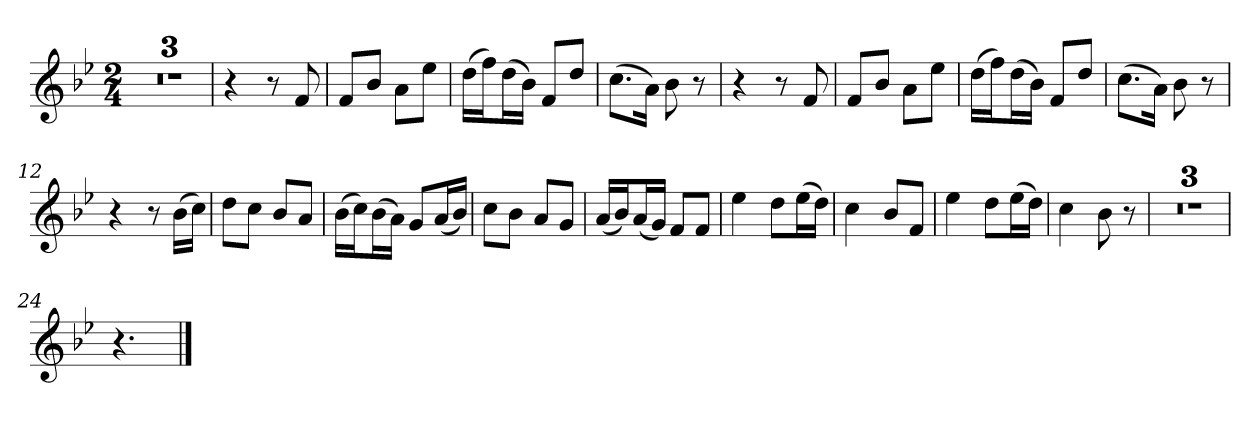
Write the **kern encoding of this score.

**kern
*part1
*staff1
*k[b-e-]
*B-:
*M2/4
*MM81
=1
2r
=2
2r
=3
2r
=4
4r
8r
8f
=5
8fL
8b-J
8aL
8ee-J
=6
(16ddLL
16ffJ)
(16ddL
16b-JJ)
8fL
8ddJ
=7
(8.ccL
16aJk)
8b-
8r
=8
4r
8r
8f
=9
8fL
8b-J
8aL
8ee-J
=10
(16ddLL
16ffJ)
(16ddL
16b-JJ)
8fL
8ddJ
=11
(8.ccL
16aJk)
8b-
8r
=12
4r
8r
(16b-LL
16ccJJ)
=13
8ddL
8ccJ
8b-L
8aJ
=14
(16b-LL
16ccJ)
(16b-L
16aJJ)
8gL
(16aL
16b-JJ)
=15
8ccL
8b-J
8aL
8gJ
=16
(16aLL
16b-J)
(16aL
16gJJ)
8fL
8fJ
=17
4ee-
8ddL
(16ee-L
16ddJJ)
=18
4cc
8b-L
8fJ
=19
4ee-
8ddL
(16ee-L
16ddJJ)
=20
4cc
8b-
8r
=21
2r
=22
2r
=23
2r
=24
4.r
==
*-
